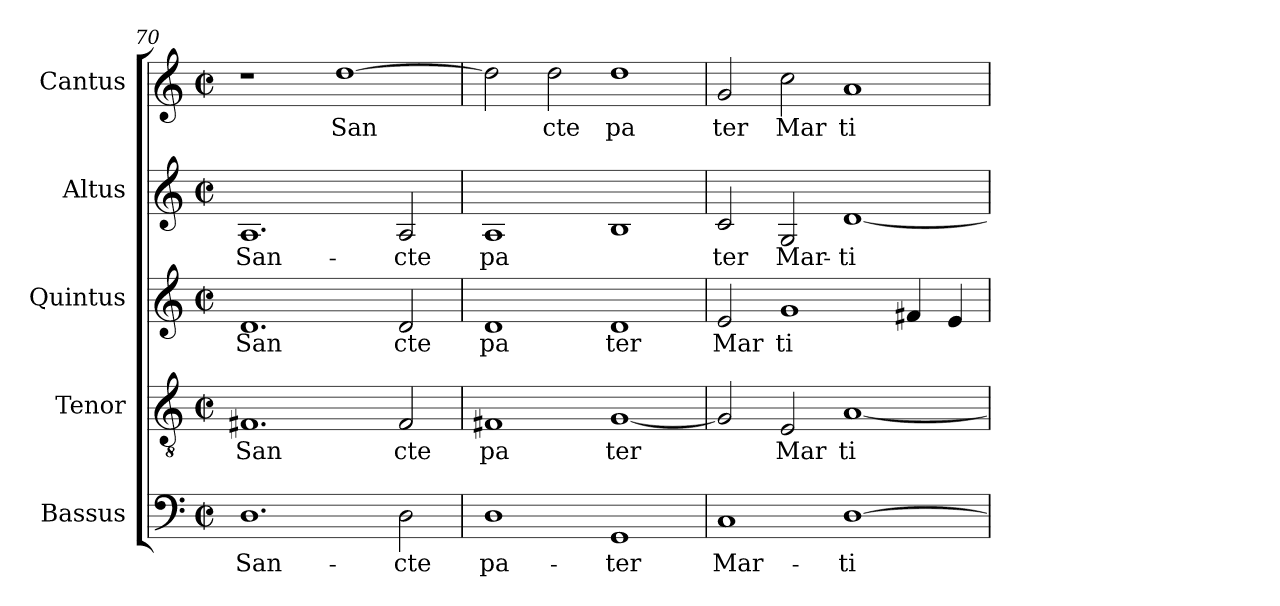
**kern	**text	**kern	**text	**kern	**text	**kern	**text	**kern	**text
*part5	*part5	*part4	*part4	*part3	*part3	*part2	*part2	*part1	*part1
*staff5	*staff5	*staff4	*staff4	*staff3	*staff3	*staff2	*staff2	*staff1	*staff1
*I"Bassus	*	*I"Tenor	*	*I"Quintus	*	*I"Altus	*	*I"Cantus	*
*clefF4	*	*clefGv2	*	*clefG2	*	*clefG2	*	*clefG2	*
*k[]	*	*k[]	*	*k[]	*	*k[]	*	*k[]	*
*C:	*	*C:	*	*C:	*	*C:	*	*C:	*
*M2/2	*	*M2/2	*	*M2/2	*	*M2/2	*	*M2/2	*
*met(c|)	*	*met(c|)	*	*met(c|)	*	*met(c|)	*	*met(c|)	*
=70	=70	=70	=70	=70	=70	=70	=70	=70	=70
!	!LO:LY:b:cj	!	!LO:LY:b:cj	!	!LO:LY:b:cj	!	!LO:LY:b:cj	!	!
1.D	San-	1.F#X	San	1.d	San	1.A	San-	1r	.
!	!	!	!	!	!	!	!	!	!LO:LY:b:cj
.	.	.	.	.	.	.	.	[>1dd	San
!	!LO:LY:b:cj	!	!LO:LY:b:cj	!	!LO:LY:b:cj	!	!LO:LY:b:cj	!	!
2D\	-cte	2F#/	cte	2d/	cte	2A/	-cte	.	.
=71	=71	=71	=71	=71	=71	=71	=71	=71	=71
!	!LO:LY:b:cj	!	!LO:LY:b:cj	!	!LO:LY:b:cj	!	!LO:LY:b:cj	!	!LO:LY:b:cj
1D	pa-	1F#X	pa	1d	pa	1A	pa-	2dd\]	.
!	!	!	!	!	!	!	!	!	!LO:LY:b:cj
.	.	.	.	.	.	.	.	2dd\	cte
!	!LO:LY:b:cj	!	!LO:LY:b:cj	!	!LO:LY:b:cj	!	!LO:LY:b:cj	!	!LO:LY:b:cj
1GG	-ter	[<1G	ter	1d	ter	1B	--	1dd	pa
=72	=72	=72	=72	=72	=72	=72	=72	=72	=72
!	!LO:LY:b:cj	!	!LO:LY:b:cj	!	!LO:LY:b:cj	!	!LO:LY:b:cj	!	!LO:LY:b:cj
1C	Mar-	2G/]	.	2e/	Mar	2c/	-ter	2g/	ter
!	!	!	!LO:LY:b:cj	!	!LO:LY:b:cj	!	!LO:LY:b:cj	!	!LO:LY:b:cj
.	.	2E/	Mar	1g	ti	2G/	Mar-	2cc\	Mar
!	!LO:LY:b:cj	!	!LO:LY:b:cj	!	!	!	!LO:LY:b:cj	!	!LO:LY:b:cj
[>1D	-ti-	[<1A	ti	.	.	[<1d	-ti-	1a	ti
!	!	!	!	!	!LO:LY:b:cj	!	!	!	!
.	.	.	.	4f#X/	.	.	.	.	.
!	!	!	!	!	!LO:LY:b:cj	!	!	!	!
.	.	.	.	4e/	.	.	.	.	.
=	=	=	=	=	=	=	=	=	=
*-	*-	*-	*-	*-	*-	*-	*-	*-	*-
